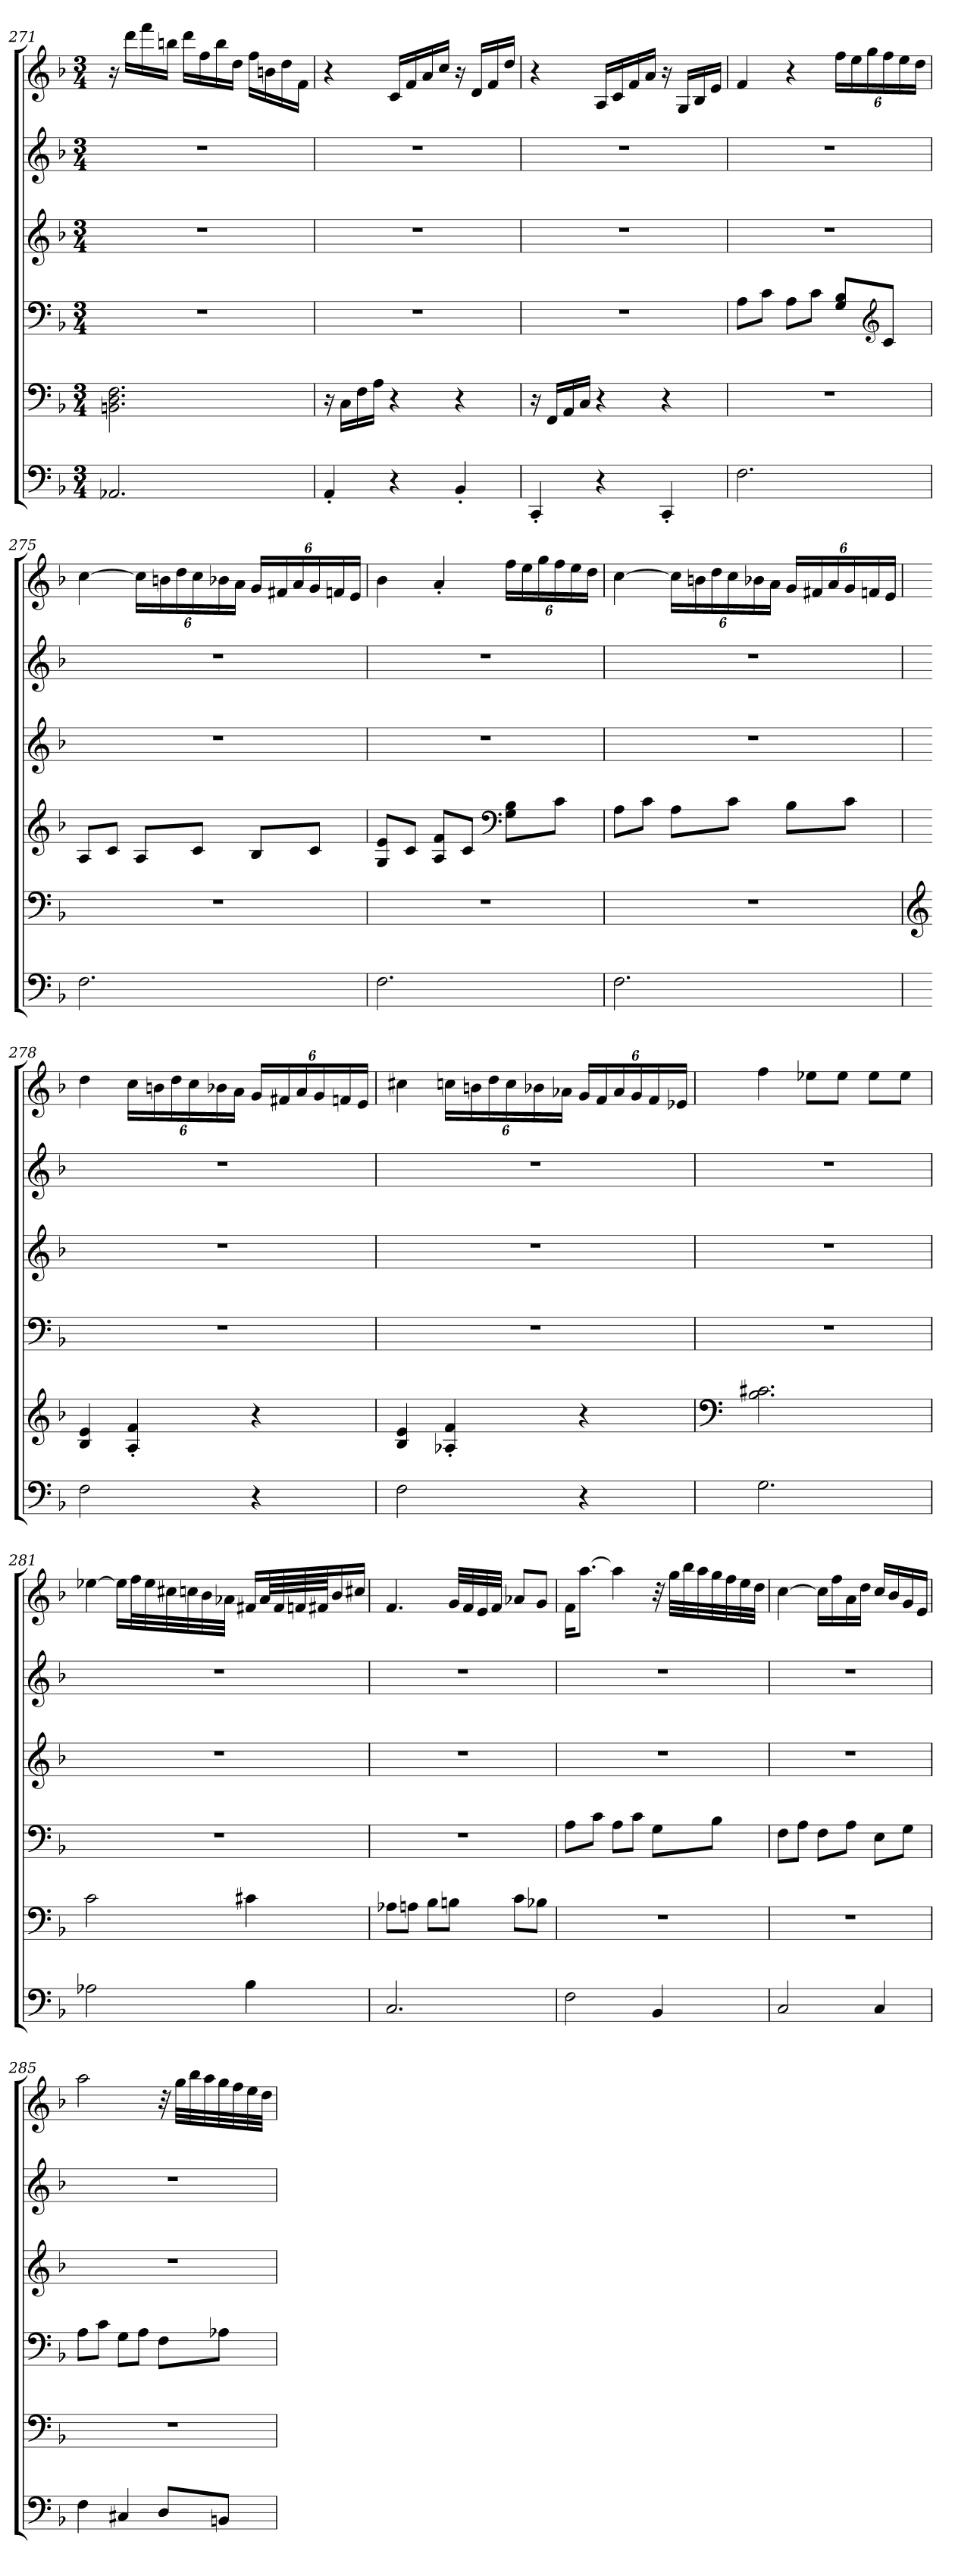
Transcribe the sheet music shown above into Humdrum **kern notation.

**kern	**kern	**kern	**kern	**kern	**kern
*part5	*part4	*part3	*part2	*part1	*part1
*staff6	*staff5	*staff4	*staff3	*staff2	*staff1
!!LO:PB:g=z
*clefF4	*clefF4	*clefF4	*clefG2	*clefG2	*clefG2
*k[b-]	*k[b-]	*k[b-]	*k[b-]	*k[b-]	*k[b-]
*M3/4	*M3/4	*M3/4	*M3/4	*M3/4	*M3/4
*MM65	*MM65	*MM65	*MM65	*MM65	*MM65
=271	=271	=271	=271	=271	=271
2.AA-X/	2.BBn\ 2.D\ 2.F\	2.r	2.r	2.r	16r
.	.	.	.	.	16ddd\LL
.	.	.	.	.	16fff\
.	.	.	.	.	16bbn\JJ
.	.	.	.	.	16ddd\LL
.	.	.	.	.	16ff\
.	.	.	.	.	16bb\
.	.	.	.	.	16dd\JJ
.	.	.	.	.	16ff\LL
.	.	.	.	.	16bn\
.	.	.	.	.	16dd\
.	.	.	.	.	16f\JJ
=272	=272	=272	=272	=272	=272
*	*	*	*	*	*MM65
4AA'/	16r	2.r	2.r	2.r	4r
.	16C\LL	.	.	.	.
.	16F\	.	.	.	.
.	16A\JJ	.	.	.	.
4r	4r	.	.	.	16c/LL
.	.	.	.	.	16f/
.	.	.	.	.	16a/
.	.	.	.	.	16cc/JJ
4BB-'/	4r	.	.	.	16r
.	.	.	.	.	16d/LL
.	.	.	.	.	16f/
.	.	.	.	.	16dd/JJ
=273	=273	=273	=273	=273	=273
*	*	*	*	*	*MM65
4CC'/	16r	2.r	2.r	2.r	4r
.	16FF/LL	.	.	.	.
.	16AA/	.	.	.	.
.	16C/JJ	.	.	.	.
4r	4r	.	.	.	16A/LL
.	.	.	.	.	16c/
.	.	.	.	.	16f/
.	.	.	.	.	16a/JJ
4CC'/	4r	.	.	.	16r
.	.	.	.	.	16G/LL
.	.	.	.	.	16B-/
.	.	.	.	.	16e/JJ
!!LO:LB:g=z
=274	=274	=274	=274	=274	=274
*	*	*	*	*	*MM65
2.F\	2.r	8A\L	2.r	2.r	4f/
.	.	8c\J	.	.	.
.	.	8A\L	.	.	4r
.	.	8c\J	.	.	.
*	*	*	*	*	*Xbrackettup
.	.	8G/ 8B-/L	.	.	24ff\LL
.	.	.	.	.	24ee\
.	.	.	.	.	24gg\
*	*	*clefG2	*	*	*
.	.	8c/J	.	.	24ff\
.	.	.	.	.	24ee\
.	.	.	.	.	24dd\JJ
=275	=275	=275	=275	=275	=275
*	*	*	*	*	*MM65
2.F\	2.r	8A/L	2.r	2.r	[4cc\
.	.	8c/J	.	.	.
.	.	8A/L	.	.	24cc\LL]
.	.	.	.	.	24bn\
.	.	.	.	.	24dd\
.	.	8c/J	.	.	24cc\
.	.	.	.	.	24b-X\
.	.	.	.	.	24a\JJ
.	.	8B-/L	.	.	24g/LL
.	.	.	.	.	24f#X/
.	.	.	.	.	24a/
.	.	8c/J	.	.	24g/
.	.	.	.	.	24fn/
.	.	.	.	.	24e/JJ
=276	=276	=276	=276	=276	=276
*	*	*	*	*	*MM65
2.F\	2.r	8G/ 8e/L	2.r	2.r	4b-\
.	.	8c/J	.	.	.
.	.	8A/ 8f/L	.	.	4a'/
.	.	8c/J	.	.	.
*	*	*clefF4	*	*	*
.	.	8G\ 8B-\L	.	.	24ff\LL
.	.	.	.	.	24ee\
.	.	.	.	.	24gg\
.	.	8c\J	.	.	24ff\
.	.	.	.	.	24ee\
.	.	.	.	.	24dd\JJ
!!LO:PB:g=z
=277	=277	=277	=277	=277	=277
*	*	*	*	*	*MM65
2.F\	2.r	8A\L	2.r	2.r	[4cc\
.	.	8c\J	.	.	.
.	.	8A\L	.	.	24cc\LL]
.	.	.	.	.	24bn\
.	.	.	.	.	24dd\
.	.	8c\J	.	.	24cc\
.	.	.	.	.	24b-X\
.	.	.	.	.	24a\JJ
.	.	8B-\L	.	.	24g/LL
.	.	.	.	.	24f#X/
.	.	.	.	.	24a/
.	.	8c\J	.	.	24g/
.	.	.	.	.	24fn/
.	.	.	.	.	24e/JJ
=278	=278	=278	=278	=278	=278
*	*clefG2	*	*	*	*
*	*	*	*	*	*MM65
2F\	4B-/ 4e/	2.r	2.r	2.r	4dd\
.	4A/' 4f/'	.	.	.	24cc\LL
.	.	.	.	.	24bn\
.	.	.	.	.	24dd\
.	.	.	.	.	24cc\
.	.	.	.	.	24b-X\
.	.	.	.	.	24a\JJ
4r	4r	.	.	.	24g/LL
.	.	.	.	.	24f#X/
.	.	.	.	.	24a/
.	.	.	.	.	24g/
.	.	.	.	.	24fn/
.	.	.	.	.	24e/JJ
!!LO:LB:g=z
=279	=279	=279	=279	=279	=279
*	*	*	*	*	*MM65
2F\	4B-/ 4e/	2.r	2.r	2.r	4cc#X\
.	4A-X/' 4f/'	.	.	.	24ccn\LL
.	.	.	.	.	24bn\
.	.	.	.	.	24dd\
.	.	.	.	.	24cc\
.	.	.	.	.	24b-X\
.	.	.	.	.	24a-X\JJ
4r	4r	.	.	.	24g/LL
.	.	.	.	.	24f/
.	.	.	.	.	24a-/
.	.	.	.	.	24g/
.	.	.	.	.	24f/
.	.	.	.	.	24e-X/JJ
=280	=280	=280	=280	=280	=280
*	*clefF4	*	*	*	*
*	*	*	*	*	*MM65
2.G\	2.B-\ 2.c#X\	2.r	2.r	2.r	4ff\
.	.	.	.	.	8ee-X\L
.	.	.	.	.	8ee-\J
.	.	.	.	.	8ee-\L
.	.	.	.	.	8ee-\J
!!LO:PB:g=z
=281	=281	=281	=281	=281	=281
*	*	*	*	*	*MM65
2A-X\	2c\	2.r	2.r	2.r	[4ee-X\
.	.	.	.	.	16ee-\LL]
.	.	.	.	.	32ff\L
.	.	.	.	.	32ee-\
.	.	.	.	.	32cc#X\
.	.	.	.	.	32ccn\
.	.	.	.	.	32b-\
.	.	.	.	.	32a-X\JJJ
4B-\	4c#X\	.	.	.	16f#X/LL
.	.	.	.	.	64a-/LL
.	.	.	.	.	64f#/
.	.	.	.	.	64fn/
.	.	.	.	.	64f#X/JJ
.	.	.	.	.	16b-/
.	.	.	.	.	16cc#X/JJ
=282	=282	=282	=282	=282	=282
2.C/	8A-X\L	2.r	2.r	2.r	4.f/
.	8An\J	.	.	.	.
.	8B-\L	.	.	.	.
.	8Bn\J	.	.	.	32g/LLL
.	.	.	.	.	32f/
.	.	.	.	.	32e/
.	.	.	.	.	32f/JJJ
.	8c\L	.	.	.	8a-X/L
.	8B-X\J	.	.	.	8g/J
!!LO:LB:g=z
=283	=283	=283	=283	=283	=283
*	*	*	*	*	*MM65
2F\	2.r	8A\L	2.r	2.r	16f\KL
.	.	.	.	.	[8.aa\J
.	.	8c\J	.	.	.
.	.	8A\L	.	.	4aa\]
.	.	8c\J	.	.	.
4BB-/	.	8G\L	.	.	32r
.	.	.	.	.	32gg\LLL
.	.	.	.	.	32bb-\
.	.	.	.	.	32aa\
.	.	8B-\J	.	.	32gg\
.	.	.	.	.	32ff\
.	.	.	.	.	32ee\
*	*	*	*	*	*MM63
.	.	.	.	.	32dd\JJJ
=284	=284	=284	=284	=284	=284
*	*	*	*	*	*MM65
2C/	2.r	8F\L	2.r	2.r	[4cc\
.	.	8A\J	.	.	.
.	.	8F\L	.	.	16cc\LL]
.	.	.	.	.	16ff\
.	.	8A\J	.	.	16a\
.	.	.	.	.	16dd\JJ
4C/	.	8E\L	.	.	16cc/LL
.	.	.	.	.	16b-/
.	.	8G\J	.	.	16g/
.	.	.	.	.	16e/JJ
=285	=285	=285	=285	=285	=285
*	*	*	*	*	*MM65
4F\	2.r	8A\L	2.r	2.r	2aa\
.	.	8c\J	.	.	.
4C#X/	.	8G\L	.	.	.
.	.	8A\J	.	.	.
8D/L	.	8F\L	.	.	32r
.	.	.	.	.	32gg\LLL
.	.	.	.	.	32bb-\
.	.	.	.	.	32aa\
8BBn/J	.	8A-X\J	.	.	32gg\
.	.	.	.	.	32ff\
.	.	.	.	.	32ee\
*	*	*	*	*	*MM63
.	.	.	.	.	32dd\JJJ
=	=	=	=	=	=
*-	*-	*-	*-	*-	*-
